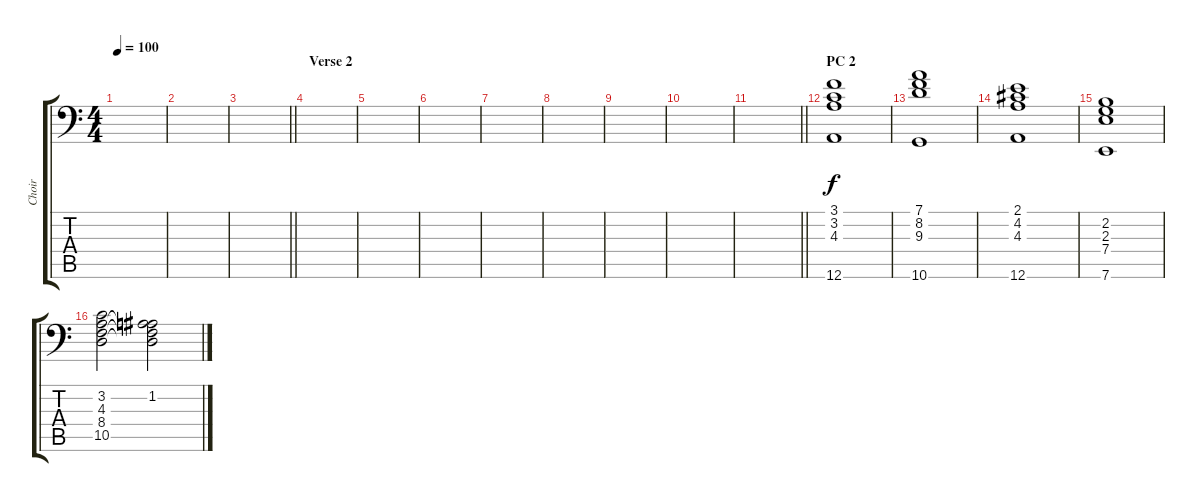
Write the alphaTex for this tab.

\track ("Choir" "Choir") {instrument choiraahs}
\staff {score tabs}
\tuning (D4 A3 F3 A2 E2 A1) {hide}
\ts (4 4)
\tempo 100
\clef f4
\ks c
|
|
\barLineRight lightlight
|
\section ("" "Verse 2")
|
|
|
|
|
|
|
\barLineRight lightlight
|
\section ("" "PC 2")
(3.1 3.2 4.3 12.6).1 |
(7.1 8.2 9.3 10.6).1 |
(2.1 4.2 4.3 12.6).1 |
(2.2 2.3 7.4 7.6).1 |
(3.2 4.3 8.4 10.5).2 (1.2 4.3{t} 8.4{t} 10.5{t}).2
